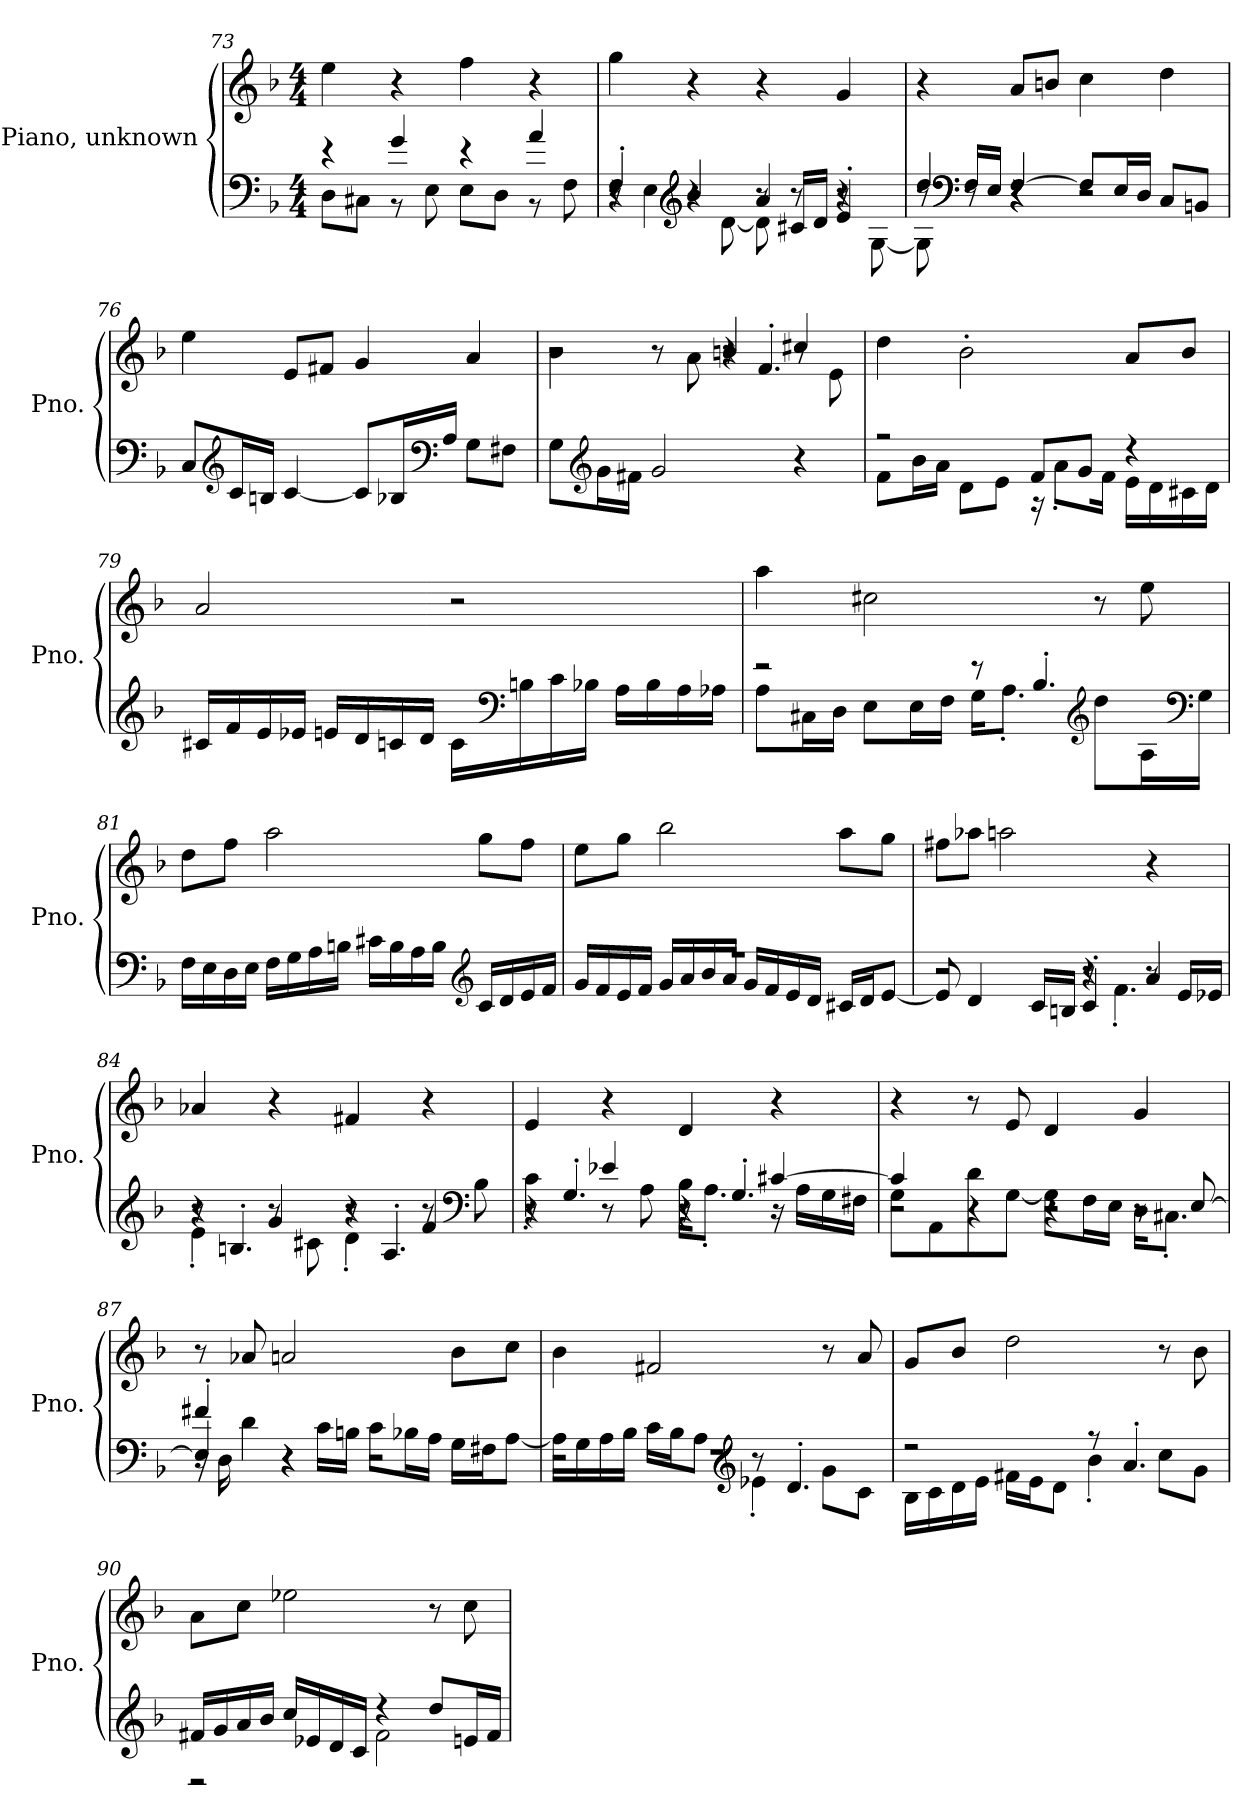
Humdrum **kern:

**kern	**kern
*part1	*part1
*staff2	*staff1
*I"Piano, unknown	*
*I'Pno.	*
!!LO:LB:g=z
*clefF4	*clefG2
*k[b-]	*k[b-]
*M4/4	*M4/4
=73	=73
*^	*
4r	8D\L	4ee\
.	8C#X\J	.
4g/	8r	4r
.	8E\	.
4r	8E\L	4ff\
.	8D\J	.
4a/	8r	4r
.	8F\	.
=74	=74	=74
*	*^	*
4r	8r	4F'/	4gg\
.	4E\	.	.
*clefG2	*	*	*
4b-/	.	4r	4r
.	[8d\	.	.
4a/	8d\]	8r	4r
.	8r	16c#X/LL	.
.	.	16d/JJ	.
4r	8r	4e'/	4g/
.	[8G\	.	.
=75	=75	=75	=75
4dd/	8G\]	8r	4r
*clefF4	*	*	*
.	8r	16F/LL	.
.	.	16E/JJ	.
4r	4r	[4F/	8a/L
.	.	.	8bn/J
2r	2r	8F/L]	4cc\
.	.	16E/L	.
.	.	16D/JJ	.
.	.	8C/L	4dd\
.	.	8BBn/J	.
*v	*v	*v	*
!!LO:LB:g=z
=76	=76
8C/L	4ee\
*clefG2	*
16c/L	.
16Bn/JJ	.
[4c/	8e/L
.	8f#X/J
8c/L]	4g/
16B-X/L	.
*clefF4	*
16A/JJ	.
8G\L	4a/
8F#X\J	.
=77	=77
*	*^
*	*	*^
8G\L	2r	4b-\	2r
*clefG2	*	*	*
16g\L	.	.	.
16f#X\JJ	.	.	.
2g/	.	8r	.
.	.	8a\	.
.	4bn/	4r	8r
.	.	.	4.f'/
4r	4cc#X/	8r	.
.	.	8e\	.
*	*v	*v	*v
=78	=78
*^	*
2r	8f\L	4dd\
.	16b-\L	.
.	16a\JJ	.
.	8d\L	2b-'\
.	8e\J	.
8f/L	16r	.
.	8a'\L	.
8g/J	.	.
.	16f\Jk	.
4r	16e\LL	8a/L
.	16d\	.
.	16c#X\	8b-/J
.	16d\JJ	.
*v	*v	*
!!LO:PB:g=z
=79	=79
16c#X/LL	2a/
16f/	.
16e/	.
16e-X/JJ	.
16en/LL	.
16d/	.
16cn/	.
16d/JJ	.
16c\LL	2r
*clefF4	*
16Bn\	.
16c\	.
16B-X\JJ	.
16A\LL	.
16B-\	.
16A\	.
16A-X\JJ	.
=80	=80
*^	*
2r	8A\L	4aa\
.	16C#X\L	.
.	16D\JJ	.
.	8E\L	2cc#X\
.	16E\L	.
.	16F\JJ	.
8r	16G\KL	.
.	8.A'\J	.
4.B-'/	.	.
*clefG2	*	*
.	8dd\L	8r
.	16A\L	8ee\
*clefF4	*	*
.	16G\JJ	.
*v	*v	*
!!LO:LB:g=z
=81	=81
16F\LL	8dd\L
16E\	.
16D\	8ff\J
16E\JJ	.
16F\LL	2aa\
16G\	.
16A\	.
16Bn\JJ	.
16c#X\LL	.
16B\	.
16A\	.
16B\JJ	.
*clefG2	*
16c#/LL	8gg\L
16d/	.
16e/	8ff\J
16f/JJ	.
=82	=82
*^	*
1r	16g/LL	8ee\L
.	16f/	.
.	16e/	8gg\J
.	16f/JJ	.
.	16g/LL	2bb-\
.	16a/	.
.	16b-/	.
.	16a/JJ	.
.	16g/LL	.
.	16f/	.
.	16e/	.
.	16d/JJ	.
.	16c#X/LL	8aa\L
.	16d/J	.
.	[8e/J	8gg\J
!!LO:LB:g=z
=83	=83	=83
*	*^	*
2r	2r	8e/]	8ff#X\L
.	.	4d/	8aa-X\J
.	.	.	2aan\
.	.	16c/LL	.
.	.	16Bn/JJ	.
4r	8r	4c'/	.
.	4.f'\	.	.
4a/	.	8r	4r
.	.	16e/LL	.
.	.	16e-X/JJ	.
=84	=84	=84	=84
4r	4e'\	8r	4a-X/
.	.	4.Bn'/	.
4g/	8r	.	4r
.	8c#X\	.	.
4r	4d'\	8r	4f#X/
.	.	4.A'/	.
4f/	8r	.	4r
*clefF4	*	*	*
.	8B\	.	.
=85	=85	=85	=85
4r	4c'\	8r	4e/
.	.	4.G'/	.
4e-X/	8r	.	4r
.	8A\	.	.
4r	16B-\KL	8r	4d/
.	8.A'\J	.	.
.	.	4.G'/	.
[4c#X/	16r	.	4r
.	16A\LL	.	.
.	16G\	.	.
.	16F#X\JJ	.	.
!!LO:LB:g=z
=86	=86	=86	=86
4c#/]	8G\L	2r	4r
.	8AA\	.	.
4r	8d\	.	8r
.	[8G\J	.	8e/
2r	8G\L]	4r	4d/
.	16F\L	.	.
.	16E\JJ	.	.
.	16D\KL	8r	4g/
.	8.C#X'\J	.	.
.	.	[8E/	.
=87	=87	=87	=87
4f#X'/	16r	4E/]	8r
.	16D\	.	.
.	4d\	.	8a-X/
4r	.	4r	2an/
.	16c\LL	.	.
.	16Bn\JJ	.	.
2r	8c\L	2r	.
.	16B-X\L	.	.
.	16A\JJ	.	.
.	16G\LL	.	8b-\L
.	16F#X\J	.	.
.	[8A\J	.	8cc\J
=88	=88	=88	=88
1r	16A\LL]	2r	4b-\
.	16G\	.	.
.	16A\	.	.
.	16B-\JJ	.	.
.	16c\LL	.	2f#X/
.	16B-\J	.	.
.	8A\J	.	.
*clefG2	*	*	*
.	4e-X'\	8r	.
.	.	4.d'/	.
.	8g\L	.	8r
.	8c\J	.	8a/
*	*v	*v	*
!!LO:LB:g=z
=89	=89	=89
2r	16B-\LL	8g/L
.	16c\	.
.	16d\	8b-/J
.	16e\JJ	.
.	16f#X\LL	2dd\
.	16e\J	.
.	8d\J	.
8r	4b-'\	.
4.a'/	.	.
.	8cc\L	8r
.	8g\J	8b-\
=90	=90	=90
16f#X/LL	2r	8a\L
16g/	.	.
16a/	.	8cc\J
16b-/JJ	.	.
16cc/LL	.	2ee-X\
16e-X/	.	.
16d/	.	.
16c/JJ	.	.
4r	2f#\	.
8dd/L	.	8r
16en/L	.	8cc\
16f#/JJ	.	.
*v	*v	*
=	=
*-	*-
